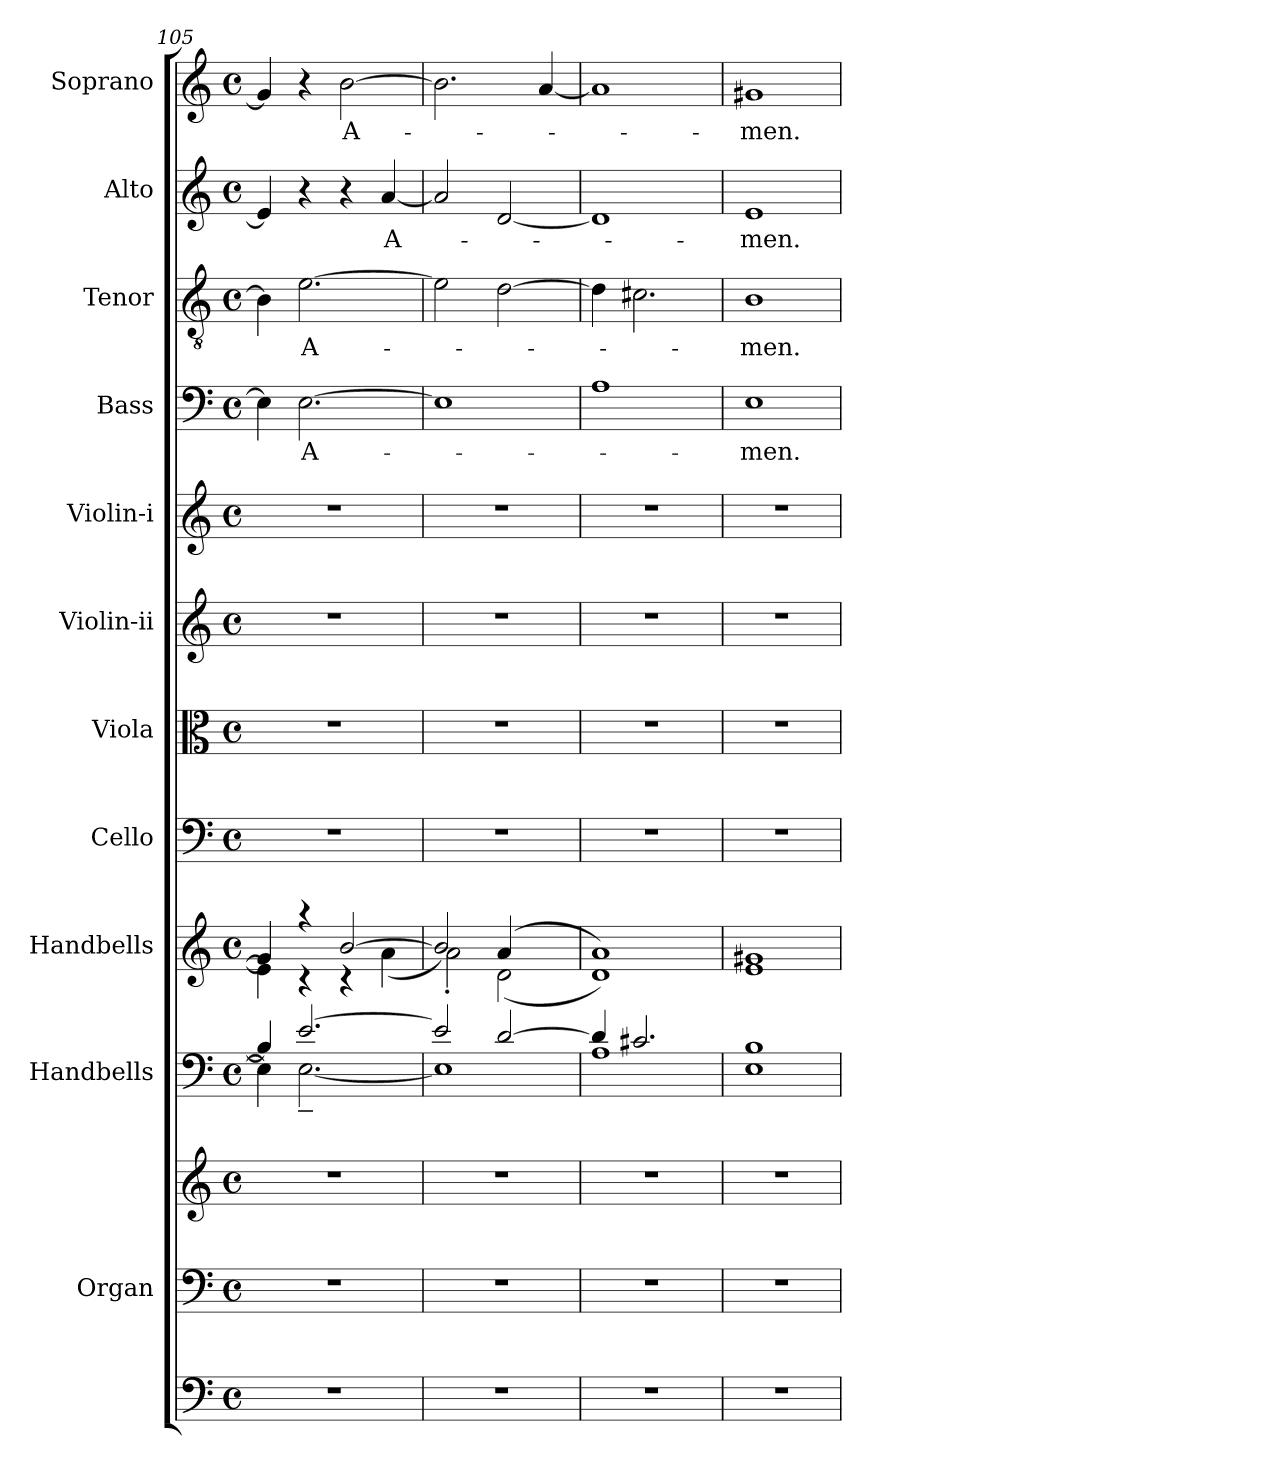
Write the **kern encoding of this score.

**kern	**kern	**kern	**kern	**kern	**kern	**kern	**kern	**kern	**kern	**text	**kern	**text	**kern	**text	**kern	**text
*part12	*part11	*part11	*part10	*part9	*part8	*part7	*part6	*part5	*part4	*part4	*part3	*part3	*part2	*part2	*part1	*part1
*staff13	*staff12	*staff11	*staff10	*staff9	*staff8	*staff7	*staff6	*staff5	*staff4	*staff4	*staff3	*staff3	*staff2	*staff2	*staff1	*staff1
*	*I"Organ	*	*I"Handbells	*I"Handbells	*I"Cello	*I"Viola	*I"Violin-ii	*I"Violin-i	*I"Bass	*	*I"Tenor	*	*I"Alto	*	*I"Soprano	*
*	*	*	*	*	*	*I'Vla.	*I'Vln.-ii	*I'Vln.-i	*I'B	*	*I'T	*	*I'A	*	*I'S	*
*clefF4	*clefF4	*clefG2	*clefF4	*clefG2	*clefF4	*clefC3	*clefG2	*clefG2	*clefF4	*	*clefGv2	*	*clefG2	*	*clefG2	*
*k[]	*k[]	*k[]	*k[]	*k[]	*k[]	*k[]	*k[]	*k[]	*k[]	*	*k[]	*	*k[]	*	*k[]	*
*C:	*C:	*C:	*C:	*C:	*C:	*C:	*C:	*C:	*C:	*	*C:	*	*C:	*	*C:	*
*M4/4	*M4/4	*M4/4	*M4/4	*M4/4	*M4/4	*M4/4	*M4/4	*M4/4	*M4/4	*	*M4/4	*	*M4/4	*	*M4/4	*
*met(c)	*met(c)	*met(c)	*met(c)	*met(c)	*met(c)	*met(c)	*met(c)	*met(c)	*met(c)	*	*met(c)	*	*met(c)	*	*met(c)	*
=105	=105	=105	=105	=105	=105	=105	=105	=105	=105	=105	=105	=105	=105	=105	=105	=105
*	*	*	*^	*^	*	*	*	*	*	*	*	*	*	*	*	*
1r	1r	1r	4B/]	4E\]	4g#/]	4e\]	1r	1r	1r	1r	4E\]	.	4B\]	.	4e/]	.	4g#/]	.
!	!	!	!	!	!	!	!	!	!	!	!	!LO:LY:b	!	!LO:LY:b	!	!	!	!
.	.	.	[>2.e/	[<2.E~<\	4raa	4rc	.	.	.	.	[>2.E\	A-	[>2.e\	A-	4r	.	4r	.
!	!	!	!	!	!	!	!	!	!	!	!	!	!	!	!	!	!	!LO:LY:b
.	.	.	.	.	[>2b/	4rc	.	.	.	.	.	.	.	.	4r	.	[>2b\	A-
!	!	!	!	!	!	!	!	!	!	!	!	!	!	!	!	!LO:LY:b	!	!
.	.	.	.	.	.	(<4a\	.	.	.	.	.	.	.	.	[<4a/	A-	.	.
=106	=106	=106	=106	=106	=106	=106	=106	=106	=106	=106	=106	=106	=106	=106	=106	=106	=106	=106
1r	1r	1r	2e/]	1E]	2b/])	2a'<\	1r	1r	1r	1r	1E]	.	2e\]	.	2a/]	.	2.b\]	.
.	.	.	[>2d/	.	(4a/	(<2d\	.	.	.	.	.	.	[>2d\	.	[<2d/	.	.	.
.	.	.	.	.	4ryy	.	.	.	.	.	.	.	.	.	.	.	[<4a/	.
*	*	*	*	*	*v	*v	*	*	*	*	*	*	*	*	*	*	*	*
=107	=107	=107	=107	=107	=107	=107	=107	=107	=107	=107	=107	=107	=107	=107	=107	=107	=107
1r	1r	1r	4d/]	1A	1d 1a))	1r	1r	1r	1r	1A	.	4d\]	.	1d]	.	1a]	.
.	.	.	2.c#X/	.	.	.	.	.	.	.	.	2.c#X\	.	.	.	.	.
*	*	*	*v	*v	*	*	*	*	*	*	*	*	*	*	*	*	*
=108	=108	=108	=108	=108	=108	=108	=108	=108	=108	=108	=108	=108	=108	=108	=108	=108
!	!	!	!	!	!	!	!	!	!	!LO:LY:b	!	!LO:LY:b	!	!LO:LY:b	!	!LO:LY:b
1r	1r	1r	1E 1B	1e 1g#X	1r	1r	1r	1r	1E	-men.	1B	-men.	1e	-men.	1g#X	-men.
=	=	=	=	=	=	=	=	=	=	=	=	=	=	=	=	=
*-	*-	*-	*-	*-	*-	*-	*-	*-	*-	*-	*-	*-	*-	*-	*-	*-
